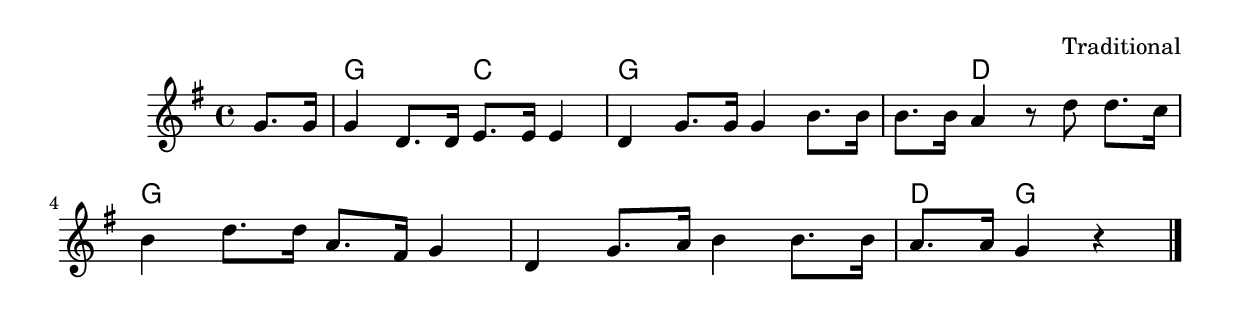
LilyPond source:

\version "2.16.0"

\header {
  %title = "I'm a Rover Seldom Sober"
  composer = "Traditional"
}

<<
  \chords {s4 g2 c g1*5/4 d1*3/4 g1*2 d4 g2}
  \relative g'
  {
    \time 4/4
    \key g \major
    \partial 4 g8. g16 |
    g4 d8. d16 e8. e16 e4 |
    d g8. g16 g4 b8. b16 |
    b8. b16 a4 r8 d8 d8. c16 |
    b4 d8. d16 a8. fis16 g4 d |
    g8. a16 b4 b8. b16 a8. |
    a16 g4 r4 \bar "|."
  }
>>
